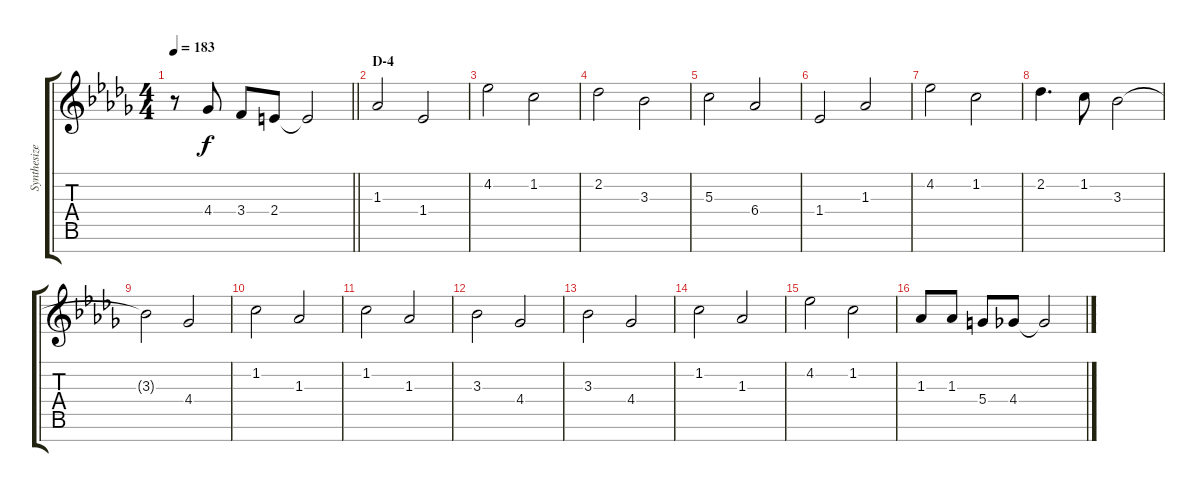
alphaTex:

\track ("Synthesizer" "Synthesize") {instrument lead1square}
\staff {score tabs}
\tuning (E5 B4 G4 D4 A3 E3 B2) {hide}
\ts (4 4)
\tempo 183
\clef g2
\barLineRight lightlight
\ks db
r.8{dy f} 4.4.8 3.4.8 2.4.8 2.4{t}.2 |
\section ("" "D-4")
1.3.2 1.4.2 |
4.2.2 1.2.2 |
2.2.2 3.3.2 |
5.3.2 6.4.2 |
1.4.2 1.3.2 |
4.2.2 1.2.2 |
2.2.4{d} 1.2.8 3.3.2 |
3.3{t}.2 4.4.2 |
1.2.2 1.3.2 |
1.2.2 1.3.2 |
3.3.2 4.4.2 |
3.3.2 4.4.2 |
1.2.2 1.3.2 |
4.2.2 1.2.2 |
1.3.8 1.3.8 5.4.8 4.4.8 4.4{t}.2
